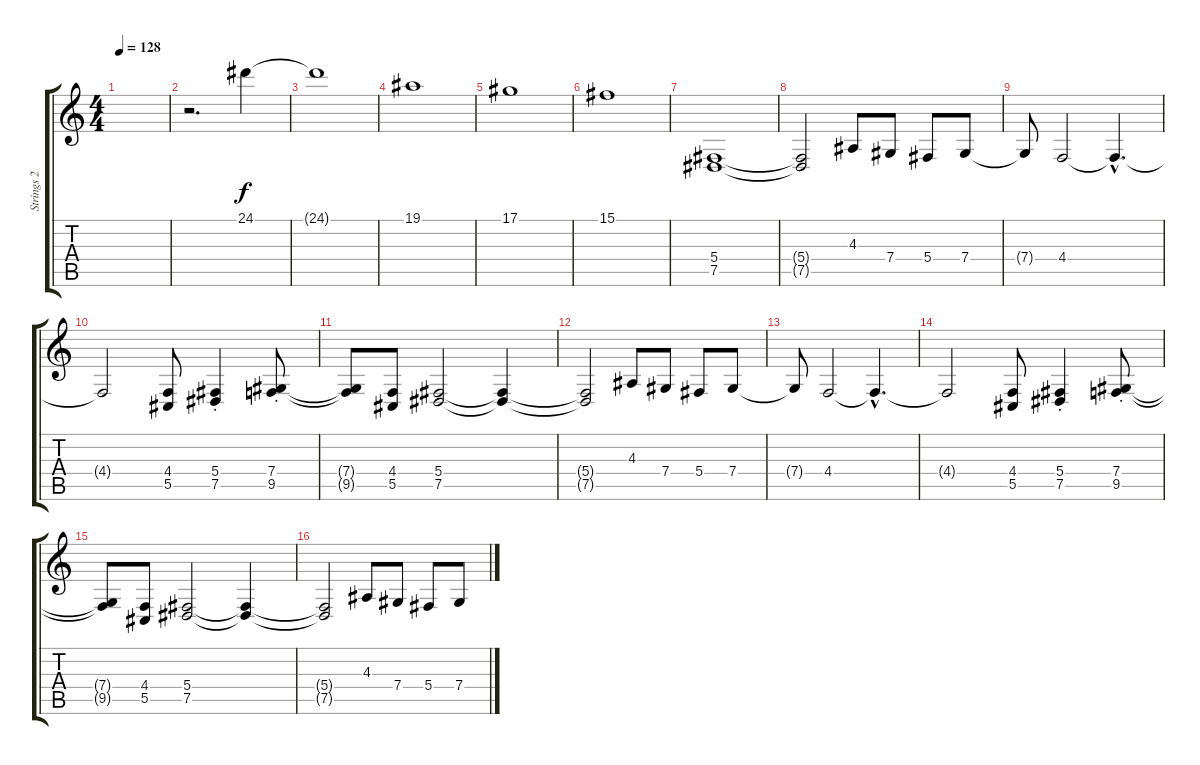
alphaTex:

\track ("Strings 2" "Strings 2") {instrument stringensemble1}
\staff {score tabs}
\tuning (Eb4 Bb3 Gb3 Db3 Ab2 Eb2) {hide}
\ts (4 4)
\tempo 128
\clef g2
\ks c
|
r.2{d volume 10 balance 8 instrument stringensemble1} 24.1.4 |
24.1{t}.1 |
19.1.1 |
17.1.1 |
15.1.1 |
(5.4 7.5).1{volume 16 balance 14} |
(5.4{t} 7.5{t}).2 4.3.8{volume 10} 7.4.8 5.4.8 7.4.8 |
7.4{t}.8 4.4.2 4.4{hac t}.4{d} |
4.4{t}.2 (4.4 5.5).8 (5.4{st} 7.5{st}).4 (7.4{st} 9.5{st}).8 |
(7.4{t} 9.5{t}).8 (4.4 5.5).8 (5.4 7.5).2 (5.4{t} 7.5{t}).4 |
(5.4{t} 7.5{t}).2 4.3.8 7.4.8 5.4.8 7.4.8 |
7.4{t}.8 4.4.2 4.4{hac t}.4{d} |
4.4{t}.2 (4.4 5.5).8 (5.4{st} 7.5{st}).4 (7.4{st} 9.5{st}).8 |
(7.4{t} 9.5{t}).8 (4.4 5.5).8 (5.4 7.5).2 (5.4{t} 7.5{t}).4 |
(5.4{t} 7.5{t}).2 4.3.8 7.4.8 5.4.8 7.4.8
